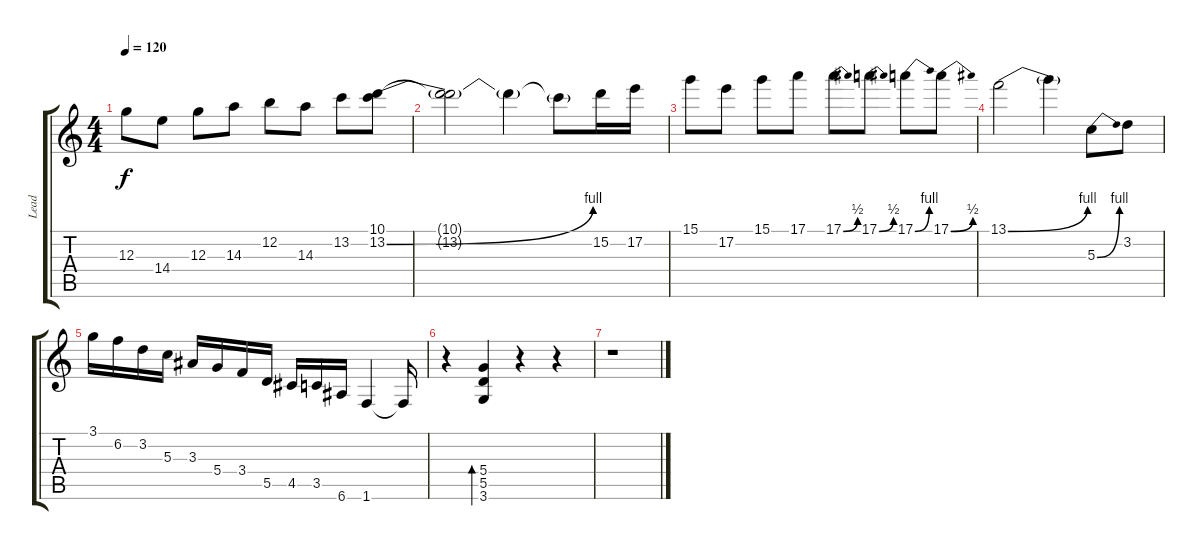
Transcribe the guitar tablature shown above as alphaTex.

\track ("Lead" "Lead") {instrument distortionguitar}
\staff {score tabs}
\tuning (E4 B3 G3 D3 A2 E2) {hide}
\ts (4 4)
\tempo 120
\clef g2
\ks c
12.3.8{dy f} 14.4.8 12.3.8 14.3.8 12.2.8 14.3.8 13.2.8 (10.1 13.2{be (bend 0 0 60 4)}).8 |
(10.1{t} 13.2{t}).2 13.2{t}.4 13.2{t}.8 15.2.16 17.2.16 |
15.1.8 17.2.8 15.1.8 17.1.8 17.1{be (bend 0 0 60 2)}.8 17.1{be (bend 0 0 60 2)}.8 17.1{be (bend 0 0 60 4)}.8 17.1{be (bend 0 0 60 2)}.8 |
13.1{be (bend 0 0 60 4)}.2 13.1{t}.4 5.3{be (bend 0 0 60 4)}.8 3.2.8 |
3.1.16 6.2.16 3.2.16 5.3.16 3.3.16 5.4.16 3.4.16 5.5.16 4.5.16 3.5.16 6.6.16 1.6.4 1.6{t}.16 |
r.4 (5.4 5.5 3.6).4{bd 60} r.4 r.4 |
r.1
